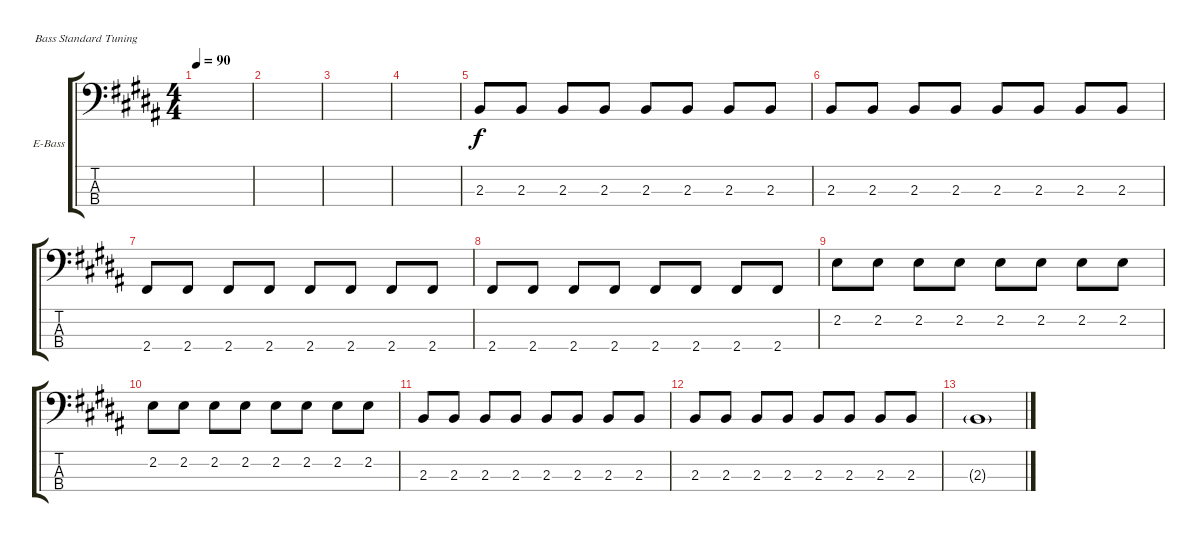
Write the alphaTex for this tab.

\defaultSystemsLayout 4
\bracketExtendMode groupsimilarinstruments
\firstSystemTrackNameOrientation horizontal
\otherSystemsTrackNameOrientation horizontal
\track ("Electric Bass" "E-Bass") {instrument electricbassfinger}
\staff {score tabs}
\tuning (G2 D2 A1 E1)
\ts (4 4)
\tempo 90
\clef f4
\ks b
|
|
|
|
2.3.8 2.3.8 2.3.8 2.3.8 2.3.8 2.3.8 2.3.8 2.3.8 |
2.3.8 2.3.8 2.3.8 2.3.8 2.3.8 2.3.8 2.3.8 2.3.8 |
2.4.8 2.4.8 2.4.8 2.4.8 2.4.8 2.4.8 2.4.8 2.4.8 |
2.4.8 2.4.8 2.4.8 2.4.8 2.4.8 2.4.8 2.4.8 2.4.8 |
2.2.8 2.2.8 2.2.8 2.2.8 2.2.8 2.2.8 2.2.8 2.2.8 |
2.2.8 2.2.8 2.2.8 2.2.8 2.2.8 2.2.8 2.2.8 2.2.8 |
2.3.8 2.3.8 2.3.8 2.3.8 2.3.8 2.3.8 2.3.8 2.3.8 |
2.3.8 2.3.8 2.3.8 2.3.8 2.3.8 2.3.8 2.3.8 2.3.8 |
2.3{g}.1
